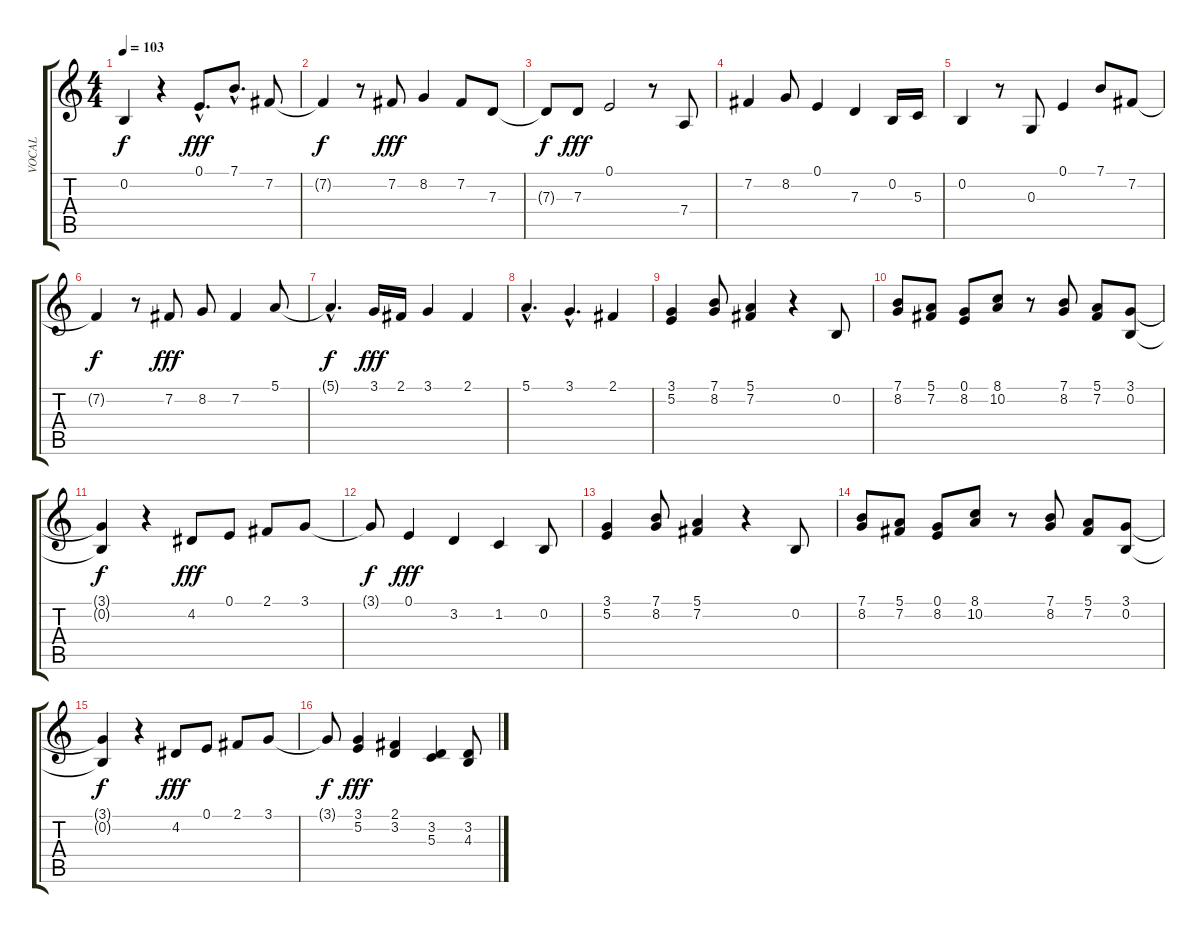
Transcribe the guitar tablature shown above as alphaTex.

\track ("VOCAL" "VOCAL") {instrument viola}
\staff {score tabs}
\tuning (E4 B3 G3 D3 A2 E2) {hide}
\ts (4 4)
\tempo 103
\clef g2
\ks c
0.2{t}.4{dy f} r.4 0.1{hac}.8{d dy fff} 7.1{hac}.8{d} 7.2.8 |
7.2{t}.4{dy f} r.8 7.2.8{dy fff} 8.2.4 7.2.8 7.3.8 |
7.3{t}.8{dy f} 7.3.8{dy fff} 0.1.2 r.8 7.4.8 |
7.2.4 8.2.8 0.1.4 7.3.4 0.2.16 5.3.16 |
0.2.4 r.8 0.3.8 0.1.4 7.1.8 7.2.8 |
7.2{t}.4{dy f} r.8 7.2.8{dy fff} 8.2.8 7.2.4 5.1.8 |
5.1{hac t}.4{d dy f} 3.1.16{dy fff} 2.1.16 3.1.4 2.1.4 |
5.1{hac}.4{d} 3.1{hac}.4{d} 2.1.4 |
(3.1 5.2).4 (7.1 8.2).8 (5.1 7.2).4 r.4 0.2.8 |
(7.1 8.2).8 (5.1 7.2).8 (0.1 8.2).8 (8.1 10.2).8 r.8 (7.1 8.2).8 (5.1 7.2).8 (3.1 0.2).8 |
(3.1{t} 0.2{t}).4{dy f} r.4 4.2.8{dy fff} 0.1.8 2.1.8 3.1.8 |
3.1{t}.8{dy f} 0.1.4{dy fff} 3.2.4 1.2.4 0.2.8 |
(3.1 5.2).4 (7.1 8.2).8 (5.1 7.2).4 r.4 0.2.8 |
(7.1 8.2).8 (5.1 7.2).8 (0.1 8.2).8 (8.1 10.2).8 r.8 (7.1 8.2).8 (5.1 7.2).8 (3.1 0.2).8 |
(3.1{t} 0.2{t}).4{dy f} r.4 4.2.8{dy fff} 0.1.8 2.1.8 3.1.8 |
3.1{t}.8{dy f} (3.1 5.2).4{dy fff} (2.1 3.2).4 (3.2 5.3).4 (3.2 4.3).8
